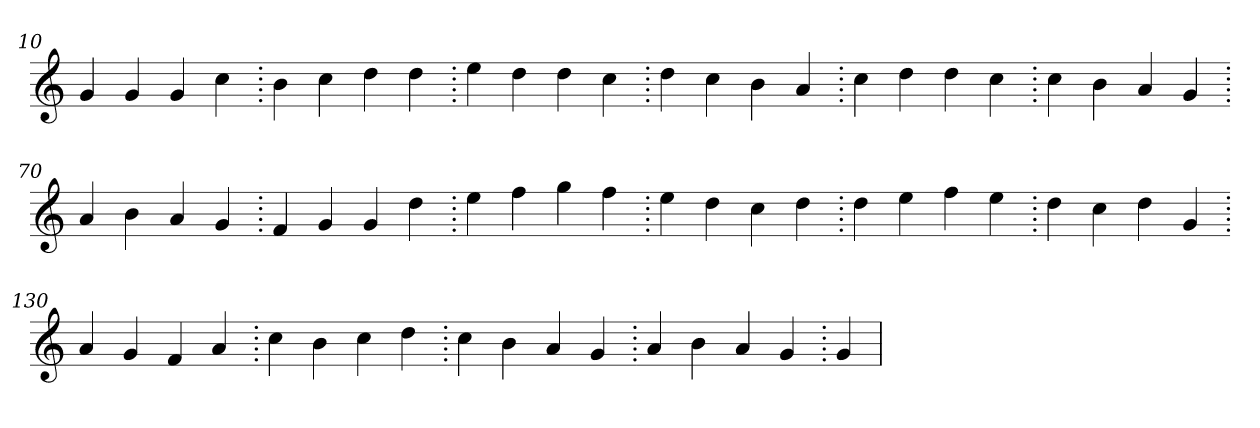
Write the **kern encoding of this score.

**kern
*part1
*staff1
*clefG2
=10.
4g
4g
4g
4cc
=20.
4b
4cc
4dd
4dd
=30.
4ee
4dd
4dd
4cc
=40.
4dd
4cc
4b
4a
=50.
4cc
4dd
4dd
4cc
=60.
4cc
4b
4a
4g
=70.
4a
4b
4a
4g
=80.
4f
4g
4g
4dd
=90.
4ee
4ff
4gg
4ff
=100.
4ee
4dd
4cc
4dd
=110.
4dd
4ee
4ff
4ee
=120.
4dd
4cc
4dd
4g
=130.
4a
4g
4f
4a
=140.
4cc
4b
4cc
4dd
=150.
4cc
4b
4a
4g
=160.
4a
4b
4a
4g
=170.
4g
=
*-
